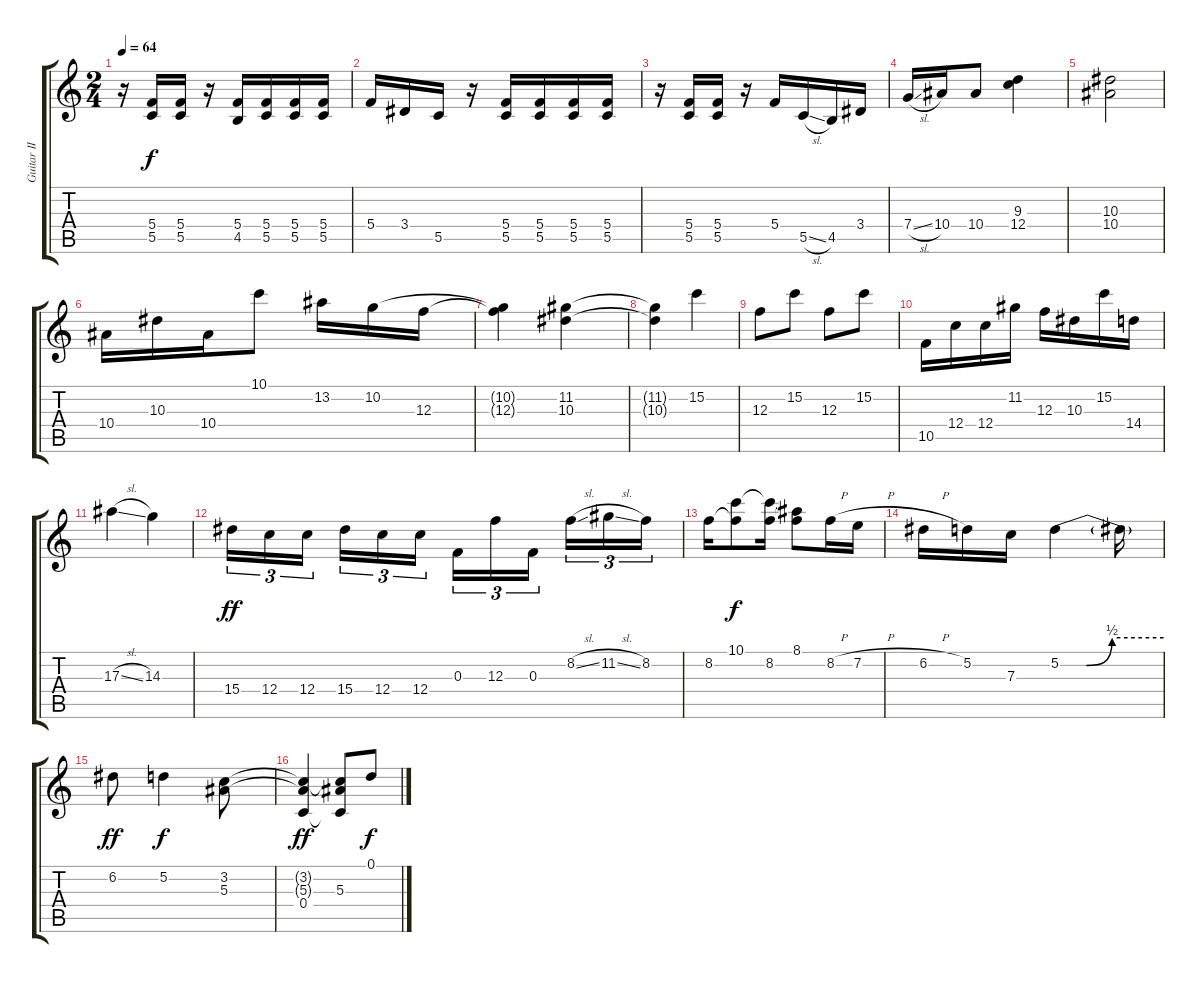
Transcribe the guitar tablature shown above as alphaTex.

\track ("Guitar II" "Guitar II") {instrument distortionguitar}
\staff {score tabs}
\tuning (D4 A3 F3 C3 G2 C2) {hide}
\ts (2 4)
\tempo 64
\clef g2
\ks c
r.16{dy f} (5.4 5.5).16 (5.4 5.5).16 r.16 (5.4 4.5).16 (5.4 5.5).16 (5.4 5.5).16 (5.4 5.5).16 |
5.4.16 3.4.16 5.5.16 r.16 (5.4 5.5).16 (5.4 5.5).16 (5.4 5.5).16 (5.4 5.5).16 |
r.16 (5.4 5.5).16 (5.4 5.5).16 r.16 5.4.16 5.5{sl}.16 4.5.16 3.4.16 |
7.4{sl}.16 10.4.16 10.4.8 (9.3 12.4).4 |
(10.3 10.4).2 |
10.4.16 10.3.16 10.4.16 10.1.8 13.2.16 10.2.16 12.3.16 |
(10.2{t} 12.3{t}).4 (11.2 10.3).4 |
(11.2{t} 10.3{t}).4 15.2.4 |
12.3.8 15.2.8 12.3.8 15.2.8 |
10.5.16 12.4.16 12.4.16 11.2.16 12.3.16 10.3.16 15.2.16 14.4.16 |
17.3{sl}.4 14.3.4 |
15.4.16{tu (3 2) dy ff} 12.4.16{tu (3 2)} 12.4.16{tu (3 2) beam splitsecondary} 15.4.16{tu (3 2)} 12.4.16{tu (3 2)} 12.4.16{tu (3 2)} 0.3.16{tu (3 2)} 12.3.16{tu (3 2)} 0.3.16{tu (3 2) beam splitsecondary} 8.2{sl}.16{tu (3 2)} 11.2{sl}.16{tu (3 2)} 8.2.16{tu (3 2)} |
8.2.16 (10.1 8.2{t}).8{dy f} (10.1{t} 8.2).16 (8.1 8.2{t}).8 8.2{h}.16 7.2{h}.16 |
6.2{h}.16 5.2.16 7.3.16 5.2{be (custom 0 0 15 0 30 2 60 2)}.4 5.2{t}.16 |
6.2.8{dy ff} 5.2.4{dy f} (3.2 5.3).8 |
(3.2{t} 5.3{t} 0.4).4{dy ff} (3.2{t} 5.3 0.4{t}).8 0.1.8{dy f}
